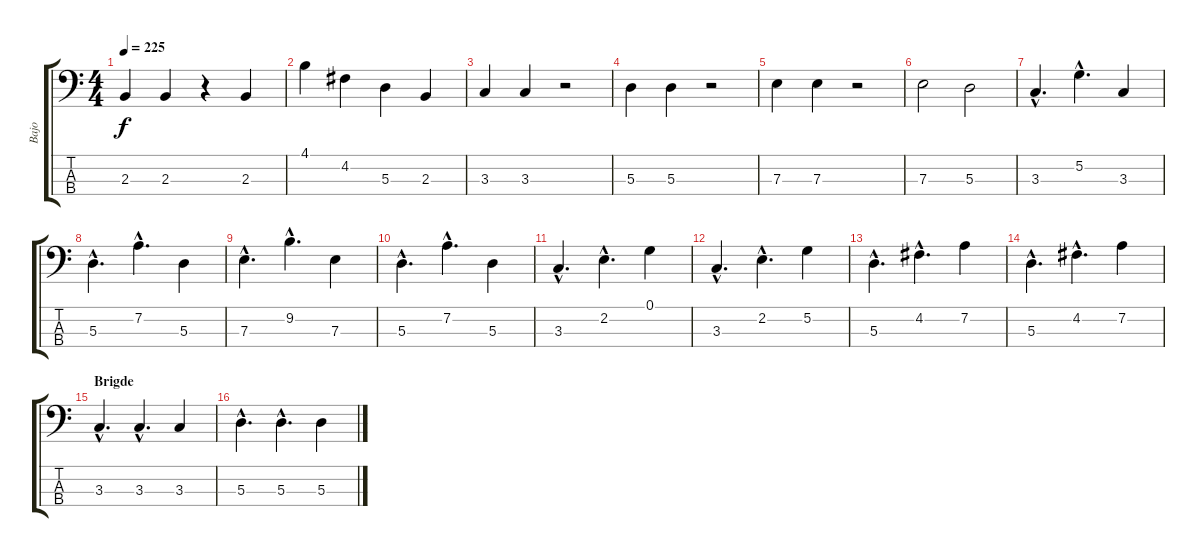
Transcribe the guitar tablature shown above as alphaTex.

\track ("Bajo" "Bajo") {instrument electricbassfinger}
\staff {score tabs}
\tuning (G2 D2 A1 E1) {hide}
\ts (4 4)
\tempo 225
\clef f4
\ks c
2.3.4{dy f} 2.3.4 r.4 2.3.4 |
4.1.4 4.2.4 5.3.4 2.3.4 |
3.3.4 3.3.4 r.2 |
5.3.4 5.3.4 r.2 |
7.3.4 7.3.4 r.2 |
7.3.2 5.3.2 |
3.3{hac}.4{d} 5.2{hac}.4{d} 3.3.4 |
5.3{hac}.4{d} 7.2{hac}.4{d} 5.3.4 |
7.3{hac}.4{d} 9.2{hac}.4{d} 7.3.4 |
5.3{hac}.4{d} 7.2{hac}.4{d} 5.3.4 |
3.3{hac}.4{d} 2.2{hac}.4{d} 0.1.4 |
3.3{hac}.4{d} 2.2{hac}.4{d} 5.2.4 |
5.3{hac}.4{d} 4.2{hac}.4{d} 7.2.4 |
5.3{hac}.4{d} 4.2{hac}.4{d} 7.2.4 |
\section ("" "Brigde")
3.3{hac}.4{d} 3.3{hac}.4{d} 3.3.4 |
5.3{hac}.4{d} 5.3{hac}.4{d} 5.3.4
